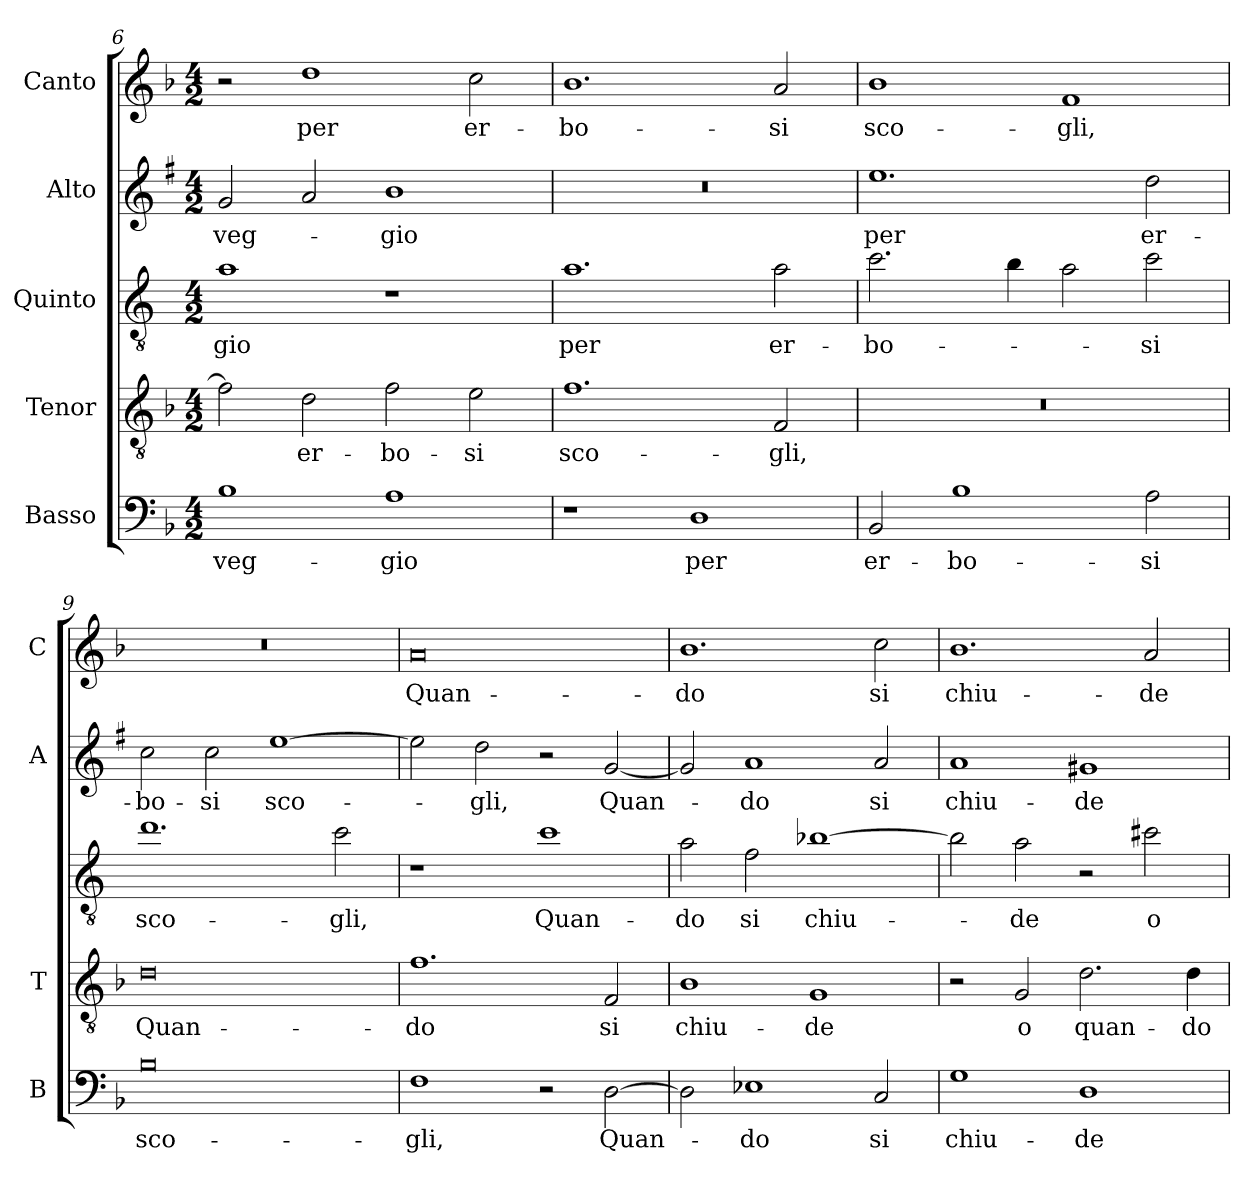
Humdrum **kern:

**kern	**text	**kern	**text	**kern	**text	**kern	**text	**kern	**text
*part5	*part5	*part4	*part4	*part3	*part3	*part2	*part2	*part1	*part1
*staff5	*staff5	*staff4	*staff4	*staff3	*staff3	*staff2	*staff2	*staff1	*staff1
*I"Basso	*	*I"Tenor	*	*I"Quinto	*	*I"Alto	*	*I"Canto	*
*I'B	*	*I'T	*	*	*	*I'A	*	*I'C	*
!!LO:LB:g=z
*clefF4	*	*clefGv2	*	*clefGv2	*	*clefG2	*	*clefG2	*
*	*	*	*	*ITrd4c7	*	*ITrd1c2	*	*	*
*k[b-]	*	*k[b-]	*	*k[b-]	*	*k[b-]	*	*k[b-]	*
*F:	*	*F:	*	*F:	*	*F:	*	*F:	*
*M4/2	*	*M4/2	*	*M4/2	*	*M4/2	*	*M4/2	*
=6	=6	=6	=6	=6	=6	=6	=6	=6	=6
!	!LO:LY:b	!	!	!	!LO:LY:b	!	!LO:LY:b	!	!
1B-	-veg-	2f\]	.	1d	-gio	2f/	-veg-	2r	.
!	!	!	!LO:LY:b	!	!	!	!	!	!LO:LY:b
.	.	2d\	er-	.	.	2g/	.	1dd	per
!	!LO:LY:b	!	!LO:LY:b	!	!	!	!LO:LY:b	!	!
1A	-gio	2f\	-bo-	1r	.	1a	-gio	.	.
!	!	!	!LO:LY:b	!	!	!	!	!	!LO:LY:b
.	.	2e\	-si	.	.	.	.	2cc\	er-
=7	=7	=7	=7	=7	=7	=7	=7	=7	=7
!	!	!	!LO:LY:b	!	!LO:LY:b	!	!	!	!LO:LY:b
1r	.	1.f	sco-	1.d	per	0r	.	1.b-	-bo-
!	!LO:LY:b	!	!	!	!	!	!	!	!
1D	per	.	.	.	.	.	.	.	.
!	!	!	!LO:LY:b	!	!LO:LY:b	!	!	!	!LO:LY:b
.	.	2F/	-gli,	2d\	er-	.	.	2a/	-si
=8	=8	=8	=8	=8	=8	=8	=8	=8	=8
!	!LO:LY:b	!	!	!	!LO:LY:b	!	!LO:LY:b	!	!LO:LY:b
2BB-/	er-	0r	.	2.f\	-bo-	1.dd	per	1b-	sco-
!	!LO:LY:b	!	!	!	!	!	!	!	!
1B-	-bo-	.	.	.	.	.	.	.	.
.	.	.	.	4e\	.	.	.	.	.
!	!	!	!	!	!	!	!	!	!LO:LY:b
.	.	.	.	2d\	.	.	.	1f	-gli,
!	!LO:LY:b	!	!	!	!LO:LY:b	!	!LO:LY:b	!	!
2A\	-si	.	.	2f\	-si	2cc\	er-	.	.
=9	=9	=9	=9	=9	=9	=9	=9	=9	=9
!	!LO:LY:b	!	!LO:LY:b	!	!LO:LY:b	!	!LO:LY:b	!	!
0B-	sco-	0d	Quan-	1.g	sco-	2b-\	-bo-	0r	.
!	!	!	!	!	!	!	!LO:LY:b	!	!
.	.	.	.	.	.	2b-\	-si	.	.
!	!	!	!	!	!	!	!LO:LY:b	!	!
.	.	.	.	.	.	[1dd	sco-	.	.
!	!	!	!	!	!LO:LY:b	!	!	!	!
.	.	.	.	2f\	-gli,	.	.	.	.
=10	=10	=10	=10	=10	=10	=10	=10	=10	=10
!	!LO:LY:b	!	!LO:LY:b	!	!	!	!	!	!LO:LY:b
1F	-gli,	1.f	-do	1r	.	2dd\]	.	0a	Quan-
!	!	!	!	!	!	!	!LO:LY:b	!	!
.	.	.	.	.	.	2cc\	-gli,	.	.
!	!	!	!	!	!LO:LY:b	!	!	!	!
2r	.	.	.	1f	Quan-	2r	.	.	.
!	!LO:LY:b	!	!LO:LY:b	!	!	!	!LO:LY:b	!	!
[2D\	Quan-	2F/	si	.	.	[2f/	Quan-	.	.
!!LO:LB:g=z
=11	=11	=11	=11	=11	=11	=11	=11	=11	=11
!	!	!	!LO:LY:b	!	!LO:LY:b	!	!	!	!LO:LY:b
2D\]	.	1B-	chiu-	2d\	-do	2f/]	.	1.b-	-do
!	!LO:LY:b	!	!	!	!LO:LY:b	!	!LO:LY:b	!	!
1E-X	-do	.	.	2B-\	si	1g	-do	.	.
!	!	!	!LO:LY:b	!	!LO:LY:b	!	!	!	!
.	.	1G	-de	[1e-X	chiu-	.	.	.	.
!	!LO:LY:b	!	!	!	!	!	!LO:LY:b	!	!LO:LY:b
2C/	si	.	.	.	.	2g/	si	2cc\	si
=12	=12	=12	=12	=12	=12	=12	=12	=12	=12
!	!LO:LY:b	!	!	!	!	!	!LO:LY:b	!	!LO:LY:b
1G	chiu-	2r	.	2e-\]	.	1g	chiu-	1.b-	chiu-
!	!	!	!LO:LY:b	!	!LO:LY:b	!	!	!	!
.	.	2G/	o	2d\	-de	.	.	.	.
!	!LO:LY:b	!	!LO:LY:b	!	!	!	!LO:LY:b	!	!
1D	-de	2.d\	quan-	2r	.	1f#X	-de	.	.
!	!	!	!	!	!LO:LY:b	!	!	!	!LO:LY:b
.	.	.	.	2f#X\	o	.	.	2a/	-de
!	!	!	!LO:LY:b	!	!	!	!	!	!
.	.	4d\	-do	.	.	.	.	.	.
=	=	=	=	=	=	=	=	=	=
*-	*-	*-	*-	*-	*-	*-	*-	*-	*-
